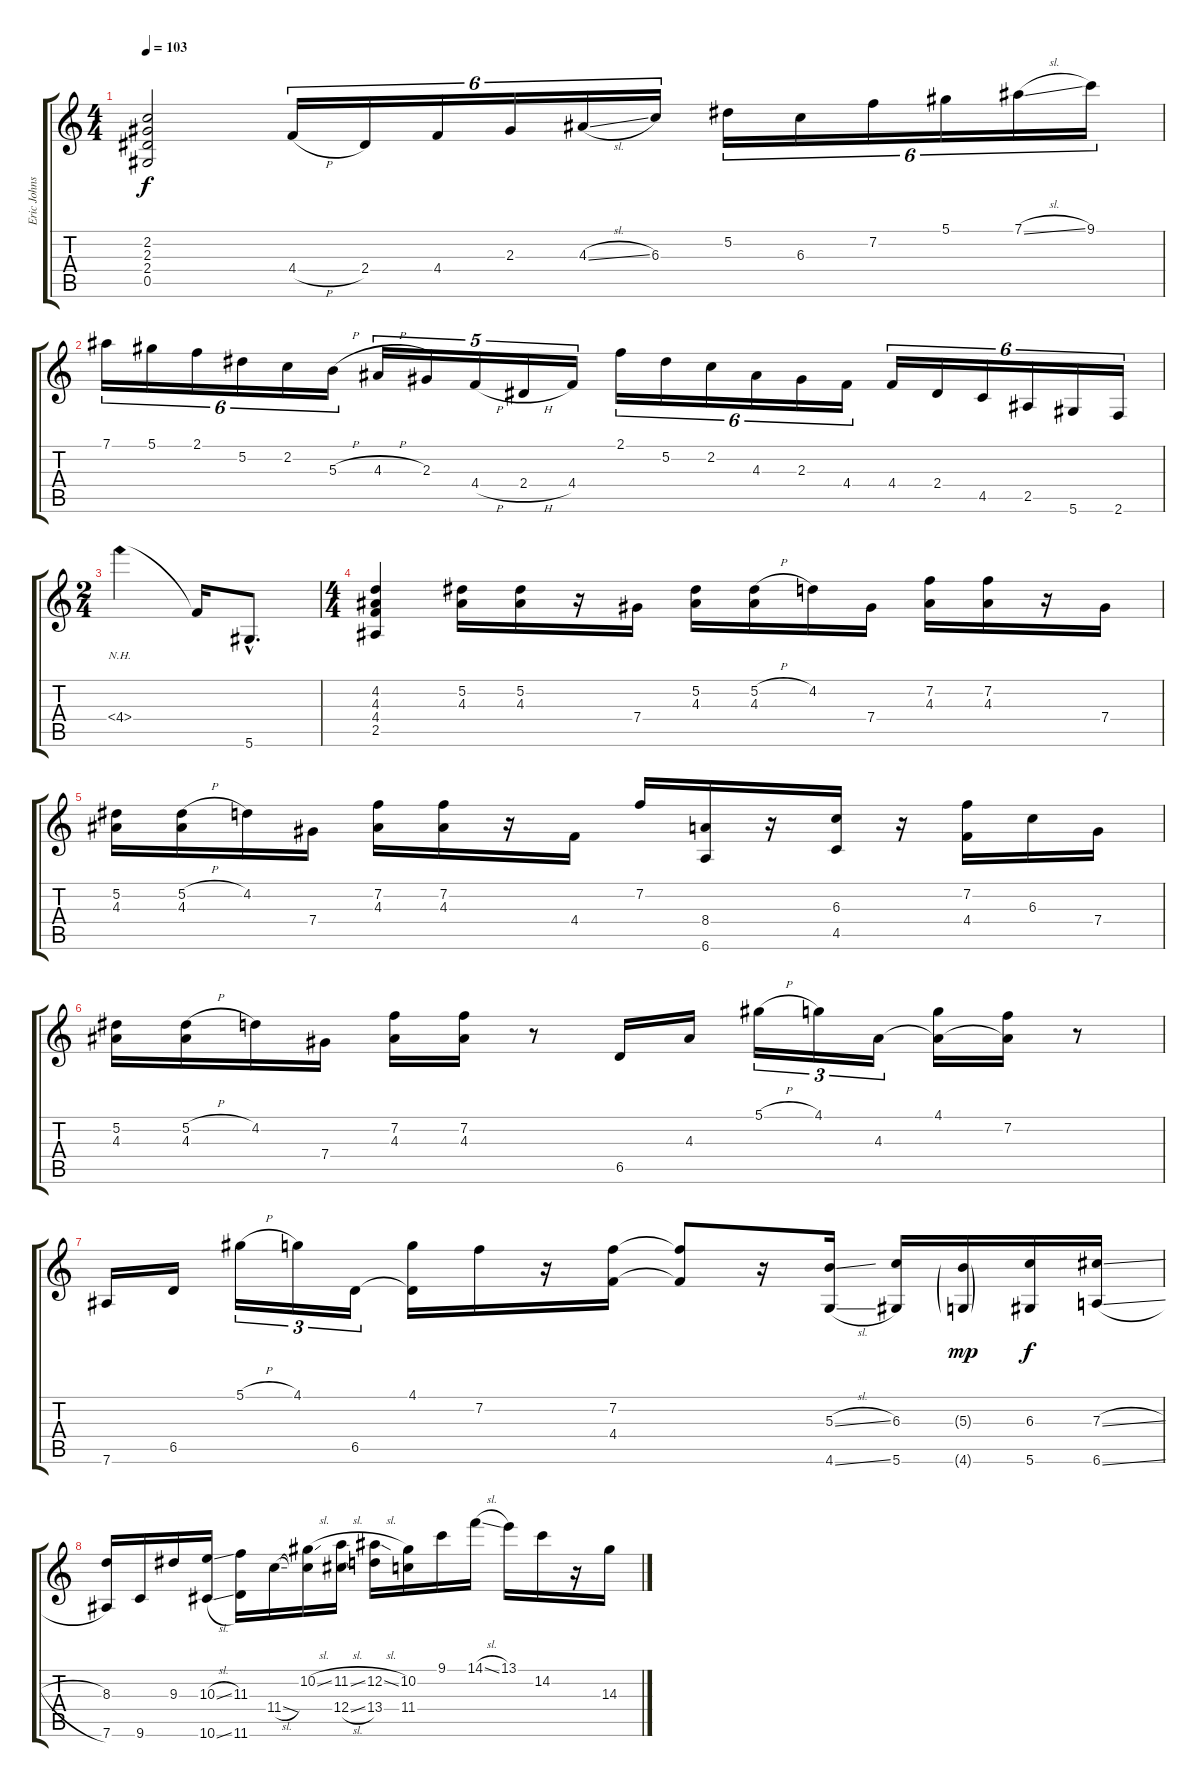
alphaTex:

\track ("Eric Johnson" "Eric Johns") {instrument electricguitarjazz}
\staff {score tabs}
\tuning (Eb4 Bb3 Gb3 Db3 Ab2 Eb2) {hide}
\ts (4 4)
\tempo 103
\tempo 104
\tempo 103
\clef g2
\ks c
(2.2 2.3 2.4 0.5).2{dy f instrument electricguitarjazz} 4.4{h}.16{tu (6 4)} 2.4.16{tu (6 4)} 4.4.16{tu (6 4)} 2.3.16{tu (6 4)} 4.3{sl}.16{tu (6 4)} 6.3.16{tu (6 4)} 5.2.16{tu (6 4)} 6.3.16{tu (6 4)} 7.2.16{tu (6 4)} 5.1.16{tu (6 4)} 7.1{sl}.16{tu (6 4)} 9.1.16{tu (6 4)} |
7.1.16{tu (6 4)} 5.1.16{tu (6 4)} 2.1.16{tu (6 4)} 5.2.16{tu (6 4)} 2.2.16{tu (6 4)} 5.3{h}.16{tu (6 4)} 4.3{h}.16{tu (5 4)} 2.3.16{tu (5 4)} 4.4{h}.16{tu (5 4)} 2.4{h}.16{tu (5 4)} 4.4.16{tu (5 4)} 2.1.16{tu (6 4)} 5.2.16{tu (6 4)} 2.2.16{tu (6 4)} 4.3.16{tu (6 4)} 2.3.16{tu (6 4)} 4.4.16{tu (6 4)} 4.4.16{tu (6 4)} 2.4.16{tu (6 4)} 4.5.16{tu (6 4)} 2.5.16{tu (6 4)} 5.6.16{tu (6 4)} 2.6.16{tu (6 4)} |
\ts (2 4)
4.4{nh}.4 4.4{t}.16 5.6{hac}.8{d} |
\ts (4 4)
(4.2 4.3 4.4 2.5).4 (5.2 4.3).16 (5.2 4.3).16 r.16 7.4.16 (5.2 4.3).16 (5.2{h} 4.3).16 4.2.16 7.4.16 (7.2 4.3).16 (7.2 4.3).16 r.16 7.4.16 |
(5.2 4.3).16 (5.2{h} 4.3).16 4.2.16 7.4.16 (7.2 4.3).16 (7.2 4.3).16 r.16 4.4.16 7.2.16 (8.4 6.6).16 r.16 (6.3 4.5).16 r.16 (7.2 4.4).16 6.3.16 7.4.16 |
(5.2 4.3).16 (5.2{h} 4.3).16 4.2.16 7.4.16 (7.2 4.3).16 (7.2 4.3).16 r.8 6.5.16 4.3.16 5.1{h}.16{tu (3 2)} 4.1.16{tu (3 2)} 4.3.16{tu (3 2)} (4.1 4.3{t}).16 (7.2 4.3{t}).16 r.8 |
7.6.16 6.5.16 5.1{h}.16{tu (3 2)} 4.1.16{tu (3 2)} 6.5.16{tu (3 2)} (4.1 6.5{t}).16 7.2.16 r.16 (7.2 4.4).16 (7.2{t} 4.4{t}).8 r.16 (5.3{sl} 4.6{sl}).16 (6.3 5.6).16 (5.3{g} 4.6{g}).16{dy mp} (6.3 5.6).16{dy f} (7.3{sl} 6.6{sl}).16 |
(8.3 7.6).16 9.6.16 9.3.16 (10.3{sl} 10.6{sl}).16 (11.3 11.6).16 11.4{sl}.16 (10.2{sl} 11.4{t}).16 (11.2{sl} 12.4{sl}).16 (12.2{sl} 13.4).16 (10.2 11.4).16 9.1.16 14.1{sl}.16 13.1.16 14.2.16 r.16 14.3.16
